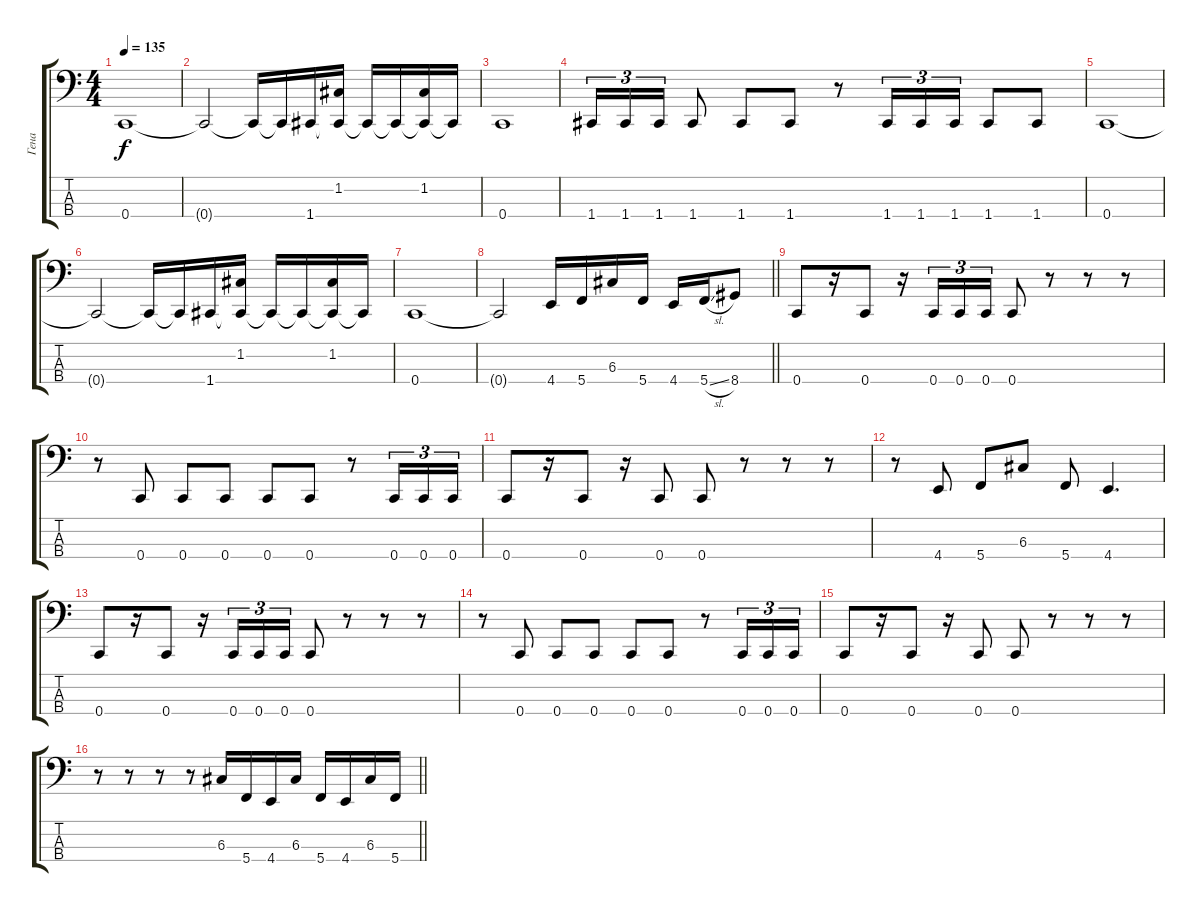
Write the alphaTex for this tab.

\track ("Гена" "Гена") {instrument electricbasspick}
\staff {score tabs}
\tuning (F2 C2 G1 C1) {hide}
\ts (4 4)
\tempo 135
\clef f4
\ks c
0.4.1{dy f} |
0.4{t}.2 0.4{t}.16 0.4{t}.16 1.4.16 (1.2 1.4{t}).16 1.4{t}.16 1.4{t}.16 (1.2 1.4{t}).16 1.4{t}.16 |
0.4.1 |
1.4.16{tu (3 2)} 1.4.16{tu (3 2)} 1.4.16{tu (3 2)} 1.4.8 1.4.8 1.4.8 r.8 1.4.16{tu (3 2)} 1.4.16{tu (3 2)} 1.4.16{tu (3 2)} 1.4.8 1.4.8 |
0.4.1 |
0.4{t}.2 0.4{t}.16 0.4{t}.16 1.4.16 (1.2 1.4{t}).16 1.4{t}.16 1.4{t}.16 (1.2 1.4{t}).16 1.4{t}.16 |
0.4.1 |
\barLineRight lightlight
0.4{t}.2 4.4.16 5.4.16 6.3.16 5.4.16 4.4.16 5.4{sl}.16 8.4.8 |
0.4.8 r.16 0.4.8 r.16 0.4.16{tu (3 2)} 0.4.16{tu (3 2)} 0.4.16{tu (3 2)} 0.4.8 r.8 r.8 r.8 |
r.8 0.4.8 0.4.8 0.4.8 0.4.8 0.4.8 r.8 0.4.16{tu (3 2)} 0.4.16{tu (3 2)} 0.4.16{tu (3 2)} |
0.4.8 r.16 0.4.8 r.16 0.4.8 0.4.8 r.8 r.8 r.8 |
r.8 4.4.8 5.4.8 6.3.8 5.4.8 4.4.4{d} |
0.4.8 r.16 0.4.8 r.16 0.4.16{tu (3 2)} 0.4.16{tu (3 2)} 0.4.16{tu (3 2)} 0.4.8 r.8 r.8 r.8 |
r.8 0.4.8 0.4.8 0.4.8 0.4.8 0.4.8 r.8 0.4.16{tu (3 2)} 0.4.16{tu (3 2)} 0.4.16{tu (3 2)} |
0.4.8 r.16 0.4.8 r.16 0.4.8 0.4.8 r.8 r.8 r.8 |
\barLineRight lightlight
r.8 r.8 r.8 r.8 6.3.16 5.4.16 4.4.16 6.3.16 5.4.16 4.4.16 6.3.16 5.4.16
